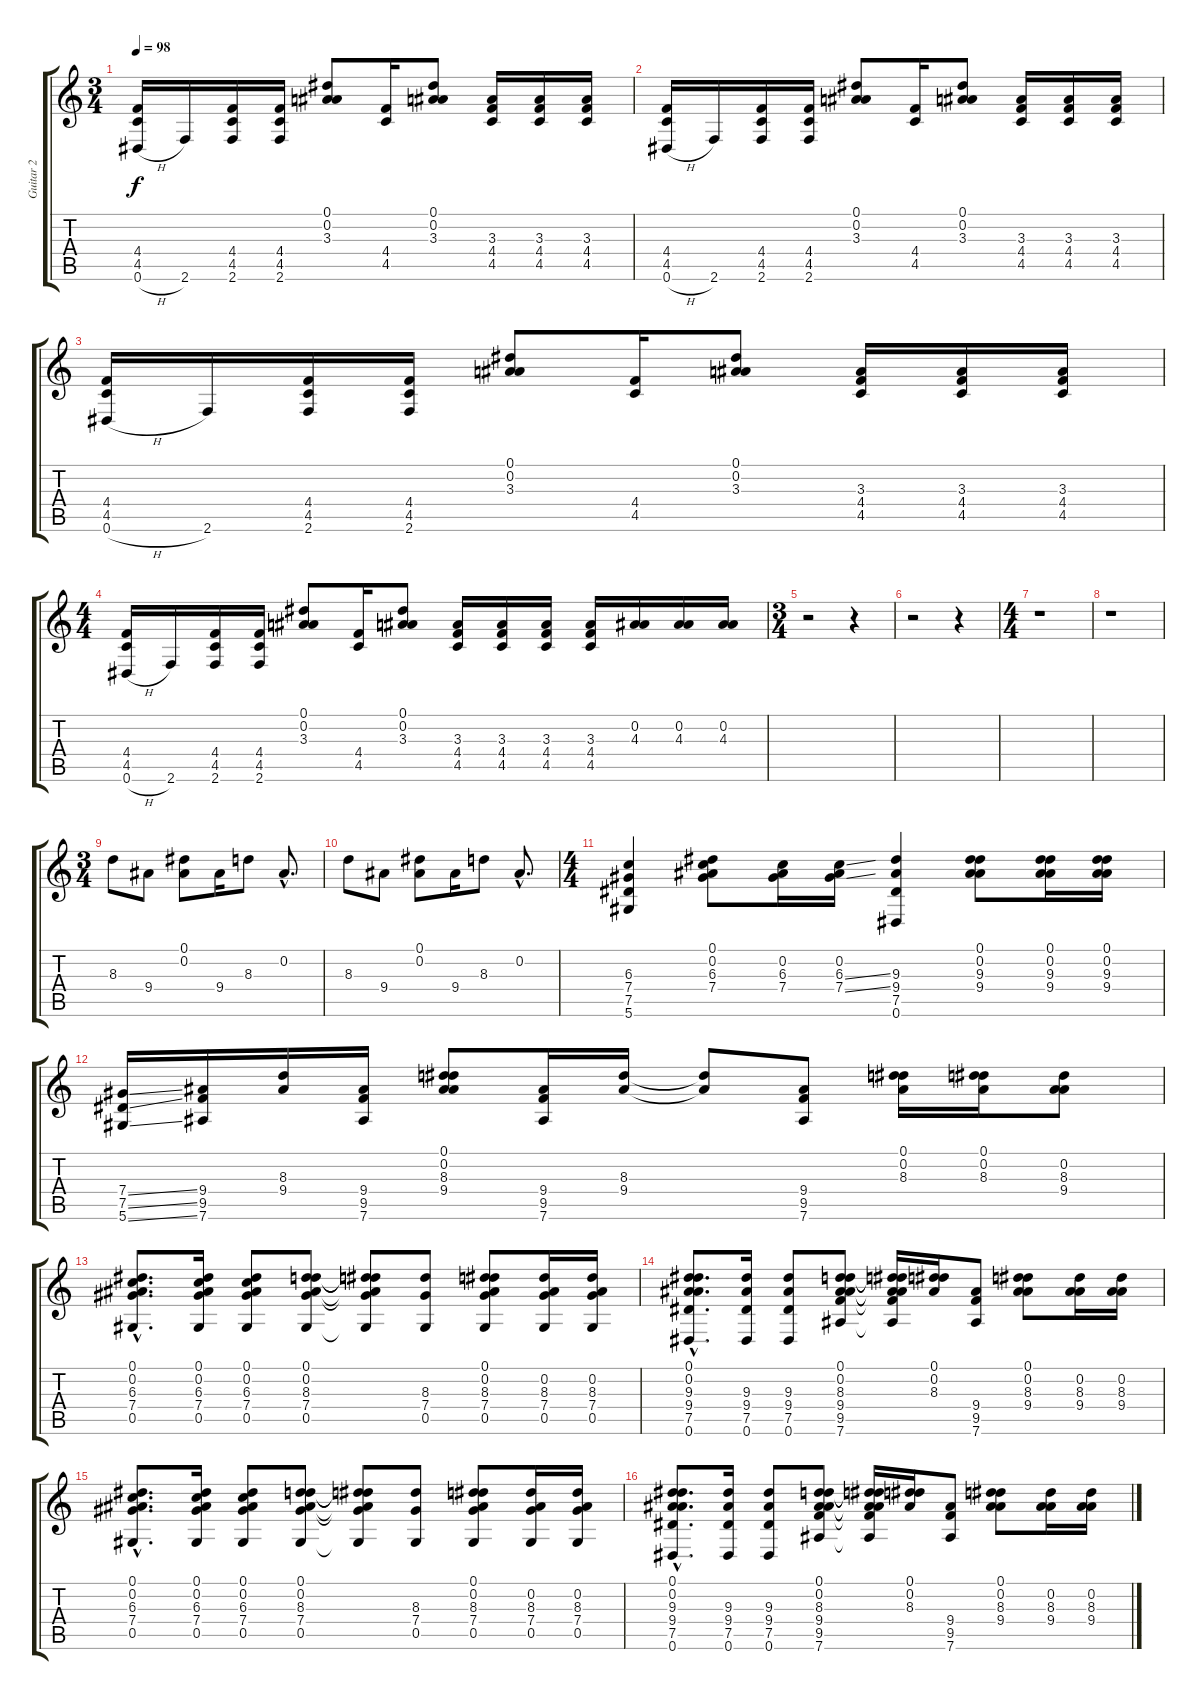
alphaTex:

\track ("Guitar 2" "Guitar 2") {instrument overdrivenguitar}
\staff {score tabs}
\tuning (Eb4 Bb3 Gb3 Db3 Ab2 Eb2) {hide}
\ts (3 4)
\tempo 98
\clef g2
\ks c
(4.4 4.5 0.6{h}).16{dy f} 2.6.16 (4.4 4.5 2.6).16 (4.4 4.5 2.6).16 (0.1 0.2 3.3).8 (4.4 4.5).16 (0.1 0.2 3.3).8 (3.3 4.4 4.5).16 (3.3 4.4 4.5).16 (3.3 4.4 4.5).16 |
(4.4 4.5 0.6{h}).16 2.6.16 (4.4 4.5 2.6).16 (4.4 4.5 2.6).16 (0.1 0.2 3.3).8 (4.4 4.5).16 (0.1 0.2 3.3).8 (3.3 4.4 4.5).16 (3.3 4.4 4.5).16 (3.3 4.4 4.5).16 |
(4.4 4.5 0.6{h}).16 2.6.16 (4.4 4.5 2.6).16 (4.4 4.5 2.6).16 (0.1 0.2 3.3).8 (4.4 4.5).16 (0.1 0.2 3.3).8 (3.3 4.4 4.5).16 (3.3 4.4 4.5).16 (3.3 4.4 4.5).16 |
\ts (4 4)
(4.4 4.5 0.6{h}).16 2.6.16 (4.4 4.5 2.6).16 (4.4 4.5 2.6).16 (0.1 0.2 3.3).8 (4.4 4.5).16 (0.1 0.2 3.3).8 (3.3 4.4 4.5).16 (3.3 4.4 4.5).16 (3.3 4.4 4.5).16 (3.3 4.4 4.5).16 (0.2 4.3).16 (0.2 4.3).16 (0.2 4.3).16 |
\ts (3 4)
r.2 r.4 |
r.2 r.4 |
\ts (4 4)
r.1 |
r.1 |
\ts (3 4)
8.3.8 9.4.8 (0.1 0.2).8 9.4.16 8.3.8 0.2{hac}.8{d} |
8.3.8 9.4.8 (0.1 0.2).8 9.4.16 8.3.8 0.2{hac}.8{d} |
\ts (4 4)
(6.3 7.4 7.5 5.6).4 (0.1 0.2 6.3 7.4).8 (0.2 6.3 7.4).16 (0.2 6.3{ss} 7.4{ss}).16 (9.3 9.4 7.5 0.6).4 (0.1 0.2 9.3 9.4).8 (0.1 0.2 9.3 9.4).16 (0.1 0.2 9.3 9.4).16 |
(7.4{ss} 7.5{ss} 5.6{ss}).16 (9.4 9.5 7.6).16 (8.3 9.4).16 (9.4 9.5 7.6).16 (0.1 0.2 8.3 9.4).8 (9.4 9.5 7.6).16 (8.3 9.4).16 (8.3{t} 9.4{t}).8 (9.4 9.5 7.6).8 (0.1 0.2 8.3).16 (0.1 0.2 8.3).16 (0.2 8.3 9.4).8 |
(0.1{hac} 0.2{hac} 6.3{hac} 7.4{hac} 0.5{hac}).8{d} (0.1 0.2 6.3 7.4 0.5).16 (0.1 0.2 6.3 7.4 0.5).8 (0.1 0.2 8.3 7.4 0.5).8 (0.1{t} 0.2{t} 8.3{t} 7.4{t} 0.5{t}).8 (8.3 7.4 0.5).8 (0.1 0.2 8.3 7.4 0.5).8 (0.2 8.3 7.4 0.5).16 (0.2 8.3 7.4 0.5).16 |
(0.1{hac} 0.2{hac} 9.3{hac} 9.4{hac} 7.5{hac} 0.6{hac}).8{d} (9.3 9.4 7.5 0.6).16 (9.3 9.4 7.5 0.6).8 (0.1 0.2 8.3 9.4 9.5 7.6).8 (0.1{t} 0.2{t} 8.3{t} 9.4{t} 9.5{t} 7.6{t}).16 (0.1 0.2 8.3).16 (9.4 9.5 7.6).8 (0.1 0.2 8.3 9.4).8 (0.2 8.3 9.4).16 (0.2 8.3 9.4).16 |
(0.1{hac} 0.2{hac} 6.3{hac} 7.4{hac} 0.5{hac}).8{d} (0.1 0.2 6.3 7.4 0.5).16 (0.1 0.2 6.3 7.4 0.5).8 (0.1 0.2 8.3 7.4 0.5).8 (0.1{t} 0.2{t} 8.3{t} 7.4{t} 0.5{t}).8 (8.3 7.4 0.5).8 (0.1 0.2 8.3 7.4 0.5).8 (0.2 8.3 7.4 0.5).16 (0.2 8.3 7.4 0.5).16 |
(0.1{hac} 0.2{hac} 9.3{hac} 9.4{hac} 7.5{hac} 0.6{hac}).8{d} (9.3 9.4 7.5 0.6).16 (9.3 9.4 7.5 0.6).8 (0.1 0.2 8.3 9.4 9.5 7.6).8 (0.1{t} 0.2{t} 8.3{t} 9.4{t} 9.5{t} 7.6{t}).16 (0.1 0.2 8.3).16 (9.4 9.5 7.6).8 (0.1 0.2 8.3 9.4).8 (0.2 8.3 9.4).16 (0.2 8.3 9.4).16
